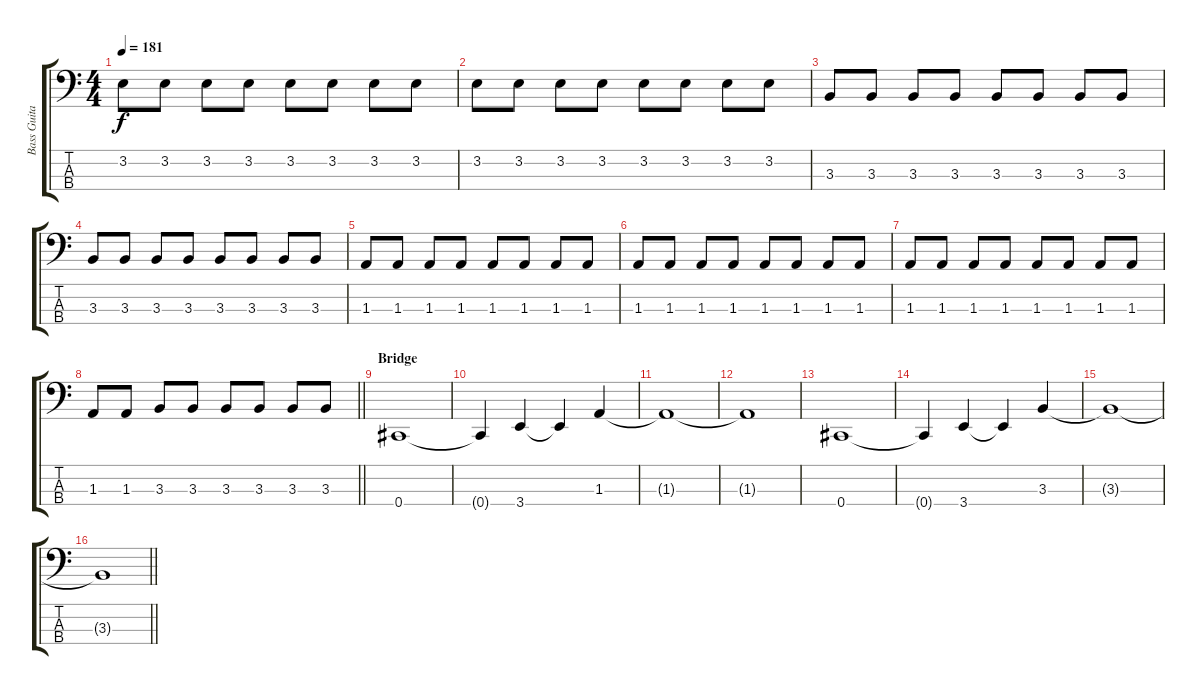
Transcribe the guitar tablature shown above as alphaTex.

\track ("Bass Guitar" "Bass Guita") {instrument electricbassfinger}
\staff {score tabs}
\tuning (Gb2 Db2 Ab1 Db1) {hide}
\ts (4 4)
\tempo 181
\clef f4
\ks c
3.2.8{dy f} 3.2.8 3.2.8 3.2.8 3.2.8 3.2.8 3.2.8 3.2.8 |
3.2.8 3.2.8 3.2.8 3.2.8 3.2.8 3.2.8 3.2.8 3.2.8 |
3.3.8 3.3.8 3.3.8 3.3.8 3.3.8 3.3.8 3.3.8 3.3.8 |
3.3.8 3.3.8 3.3.8 3.3.8 3.3.8 3.3.8 3.3.8 3.3.8 |
1.3.8 1.3.8 1.3.8 1.3.8 1.3.8 1.3.8 1.3.8 1.3.8 |
1.3.8 1.3.8 1.3.8 1.3.8 1.3.8 1.3.8 1.3.8 1.3.8 |
1.3.8 1.3.8 1.3.8 1.3.8 1.3.8 1.3.8 1.3.8 1.3.8 |
\barLineRight lightlight
1.3.8 1.3.8 3.3.8 3.3.8 3.3.8 3.3.8 3.3.8 3.3.8 |
\section ("" "Bridge")
0.4.1 |
0.4{t}.4 3.4.4 3.4{t}.4 1.3.4 |
1.3{t}.1 |
1.3{t}.1 |
0.4.1 |
0.4{t}.4 3.4.4 3.4{t}.4 3.3.4 |
3.3{t}.1 |
\barLineRight lightlight
3.3{t}.1
